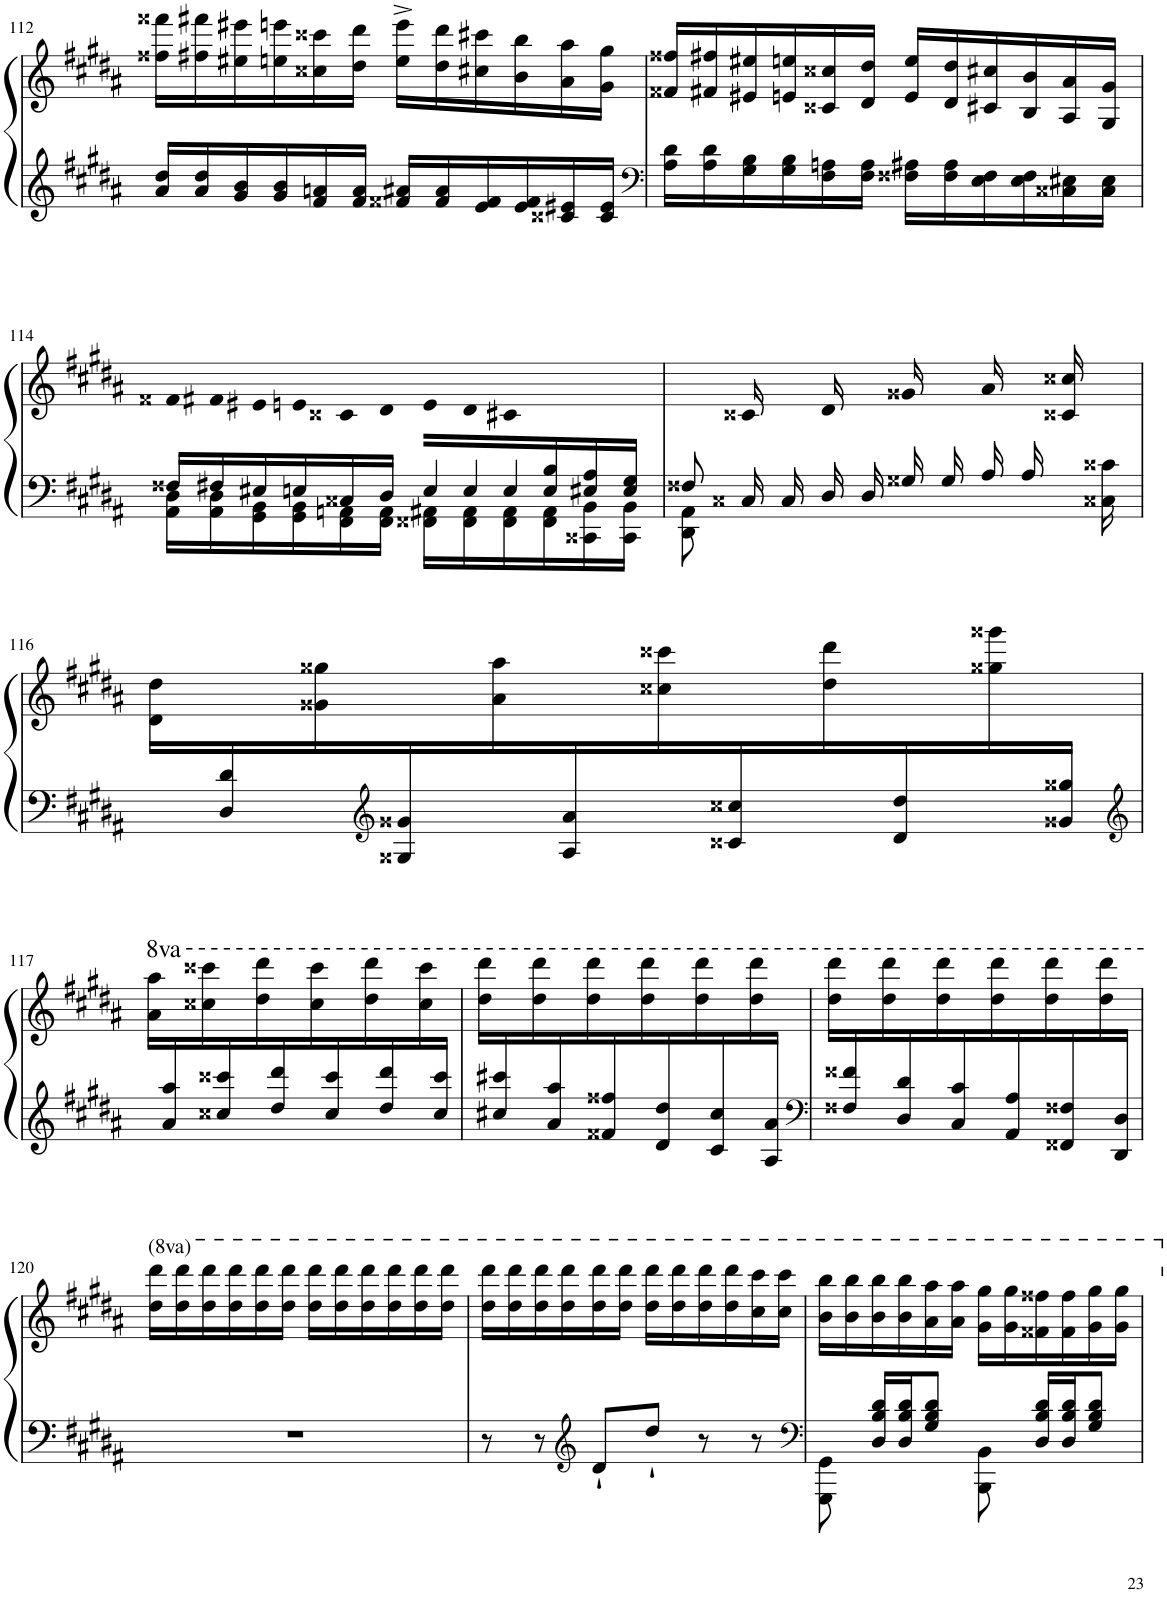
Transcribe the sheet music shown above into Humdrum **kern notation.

**kern	**kern
*part1	*part1
*staff2	*staff1
*I"Piano	*
*I'Pno	*
!!LO:PB:g=z
*clefG2	*clefG2
*k[f#c#g#d#a#]	*k[f#c#g#d#a#]
*M6/8	*M6/8
=112	=112
16a#/ 16dd#/LL	16ff##X\ 16fff##X\LL
16a#/ 16dd#/	16ff#X\ 16fff#X\
16g#/ 16b/	16ee#X\ 16eee#X\
16g#/ 16b/	16een\ 16eeen\
16f#/ 16an/	16cc##X\ 16ccc##X\
16f#/ 16a/JJ	16dd#\ 16ddd#\JJ
16f##X/ 16a#X/LL	16ee\^ 16eee\^LL
16f##/ 16a#/	16dd#\ 16ddd#\
16e/ 16f##/	16cc#X\ 16ccc#X\
16e/ 16f##/	16b\ 16bb\
16c##X/ 16e#X/	16a#\ 16aa#\
16c##/ 16e#/JJ	16g#\ 16gg#\JJ
=113	=113
*clefF4	*
16A#\ 16d#\LL	16f##X/ 16ff##X/LL
16A#\ 16d#\	16f#X/ 16ff#X/
16G#\ 16B\	16e#X/ 16ee#X/
16G#\ 16B\	16en/ 16een/
16F#\ 16An\	16c##X/ 16cc##X/
16F#\ 16A\JJ	16d#/ 16dd#/JJ
16F##X\ 16A#X\LL	16e/ 16ee/LL
16F##\ 16A#\	16d#/ 16dd#/
16E\ 16F##\	16c#X/ 16cc#X/
16E\ 16F##\	16B/ 16b/
16C##X\ 16E#X\	16A#/ 16a#/
16C##\ 16E#\JJ	16G#/ 16g#/JJ
!!LO:LB:g=z
=114	=114
*^	*
*	*^	*
16ryy	16F##X/LL	16AA#\ 16D#\LL	16f##XLL
.	16F#X/	16AA#\ 16D#\	16f#X
.	16E#X/	16GG#\ 16BB\	16e#X
.	16En/	16GG#\ 16BB\	16en
.	16C##X/	16FF#\ 16AAn\	16c##X
.	16D#/JJ	16FF#\ 16AA\JJ	16d#JJ
.	16E/LL	16FF##X\ 16AA#X\LL	16eLL
.	16E/	16FF##\ 16AA#\	16d#
.	16E/JJ	16FF##\ 16AA#\	16c#X
16E/ 16B/	8.ryy	16FF##\ 16AA#\	8.ryy
16E#X/ 16A#/	.	16CC##X\ 16BB\	.
16E#/ 16G#/JJ	.	16CC##\ 16BB\JJ	.
=115	=115	=115	=115
*	*	*^	*^
8F##X/	8ryy	8DD#\ 8AA#\	8.ryy	8ryy	8ryy
2ryy	16C##X/	16ryy	.	16ryy	16c##X
.	16ryy	16ryy	16C##/	16ryy	16ryy
.	16D#/	16ryy	16ryy	16ryy	16d#
.	16ryy	16ryy	16D#/	16ryy	16ryy
.	16G##X/	16ryy	16ryy	16ryy	16g##X
.	16ryy	16ryy	16G##/	16ryy	16ryy
.	16A#/	16ryy	16ryy	16ryy	16a#
.	8.ryy	16ryy	16A#/	16ryy	16ryy
8ryy	.	16ryy	16ryy	16ryy	16c##X/ 16cc##X/
.	.	16ryy	16C##X\ 16c##X\	16ryy	16ryy
*	*v	*v	*v	*	*
*	*	*v	*v
!!LO:LB:g=z
=116	=116	=116
16ryy	2.ryy	16d#\ 16dd#\LL
16D#/ 16d#/	.	16ryy
16ryy	.	16g##X\ 16gg##X\
*clefG2	*	*
16G##X/ 16g##X/	.	16ryy
16ryy	.	16a#\ 16aa#\
16A#/ 16a#/	.	16ryy
16ryy	.	16cc##X\ 16ccc##X\
16c##X/ 16cc##X/	.	16ryy
16ryy	.	16dd#\ 16ddd#\
16d#/ 16dd#/	.	16ryy
16ryy	.	16gg##X\ 16ggg##X\
16g##X/ 16gg##X/JJ	.	16ryy
!!LO:LB:g=z
=117	=117	=117
*clefG2	*	*
!	!	!LO:TX:a:t=<font size="12"/>8va
16ryy	2.ryy	16aa#\ 16aaa#\LL
16a#/ 16aa#/	.	16ryy
16ryy	.	16ccc##X\ 16cccc##X\
16cc##X/ 16ccc##X/	.	16ryy
16ryy	.	16ddd#\ 16dddd#\
16dd#/ 16ddd#/	.	16ryy
16ryy	.	16ccc##\ 16cccc##\
16cc##/ 16ccc##/	.	16ryy
16ryy	.	16ddd#\ 16dddd#\
16dd#/ 16ddd#/	.	16ryy
16ryy	.	16ccc##\ 16cccc##\
16cc##/ 16ccc##/JJ	.	16ryy
=118	=118	=118
16ryy	4ryy	16ddd#\ 16dddd#\LL
16cc#X/ 16ccc#X/	.	16ryy
16ryy	.	16ddd#\ 16dddd#\
16a#/ 16aa#/	.	16ryy
16ryy	4ryy	16ddd#\ 16dddd#\
16f##X/ 16ff##X/	.	16ryy
16ryy	.	16ddd#\ 16dddd#\
16d#/ 16dd#/	.	16ryy
16ryy	8.ryy	16ddd#\ 16dddd#\
16c#/ 16cc#/	.	16ryy
16ryy	.	16ddd#\ 16dddd#\
16A#/ 16a#/JJ	16ryy	16ryy
=119	=119	=119
*clefF4	*	*
16ryy	2.ryy	16ddd#\ 16dddd#\LL
16F##X/ 16f##X/	.	16ryy
16ryy	.	16ddd#\ 16dddd#\
16D#/ 16d#/	.	16ryy
16ryy	.	16ddd#\ 16dddd#\
16C#/ 16c#/	.	16ryy
16ryy	.	16ddd#\ 16dddd#\
16AA#/ 16A#/	.	16ryy
16ryy	.	16ddd#\ 16dddd#\
16FF##X/ 16F##X/	.	16ryy
16ryy	.	16ddd#\ 16dddd#\
16DD#/ 16D#/JJ	.	16ryy
*v	*v	*
!!LO:LB:g=z
=120	=120
*	*8va
2.r	16ddd#\ 16dddd#\LL
.	16ddd#\ 16dddd#\
.	16ddd#\ 16dddd#\
.	16ddd#\ 16dddd#\
.	16ddd#\ 16dddd#\
.	16ddd#\ 16dddd#\JJ
.	16ddd#\ 16dddd#\LL
.	16ddd#\ 16dddd#\
.	16ddd#\ 16dddd#\
.	16ddd#\ 16dddd#\
.	16ddd#\ 16dddd#\
.	16ddd#\ 16dddd#\JJ
=121	=121
8r	16ddd#\ 16dddd#\LL
.	16ddd#\ 16dddd#\
8r	16ddd#\ 16dddd#\
.	16ddd#\ 16dddd#\
*clefG2	*
8d#'`/L	16ddd#\ 16dddd#\
.	16ddd#\ 16dddd#\JJ
8dd#'`/J	16ddd#\ 16dddd#\LL
.	16ddd#\ 16dddd#\
8r	16ddd#\ 16dddd#\
.	16ddd#\ 16dddd#\
8r	16ccc#\ 16cccc#\
.	16ccc#\ 16cccc#\JJ
=122	=122
*clefF4	*
8GGG#\ 8GG#\	16bb\ 16bbb\LL
.	16bb\ 16bbb\
16D#/ 16B/ 16d#/LL	16bb\ 16bbb\
16D#/ 16B/ 16d#/J	16bb\ 16bbb\
8G#/ 8B/ 8d#/J	16aa#\ 16aaa#\
.	16aa#\ 16aaa#\JJ
8BBB\ 8BB\	16gg#\ 16ggg#\LL
.	16gg#\ 16ggg#\
16D#/ 16B/ 16d#/LL	16ff##X\ 16fff##X\
16D#/ 16B/ 16d#/J	16ff##\ 16fff##\
8G#/ 8B/ 8d#/J	16gg#\ 16ggg#\
.	16gg#\ 16ggg#\JJ
*	*X8va
=	=
*-	*-
